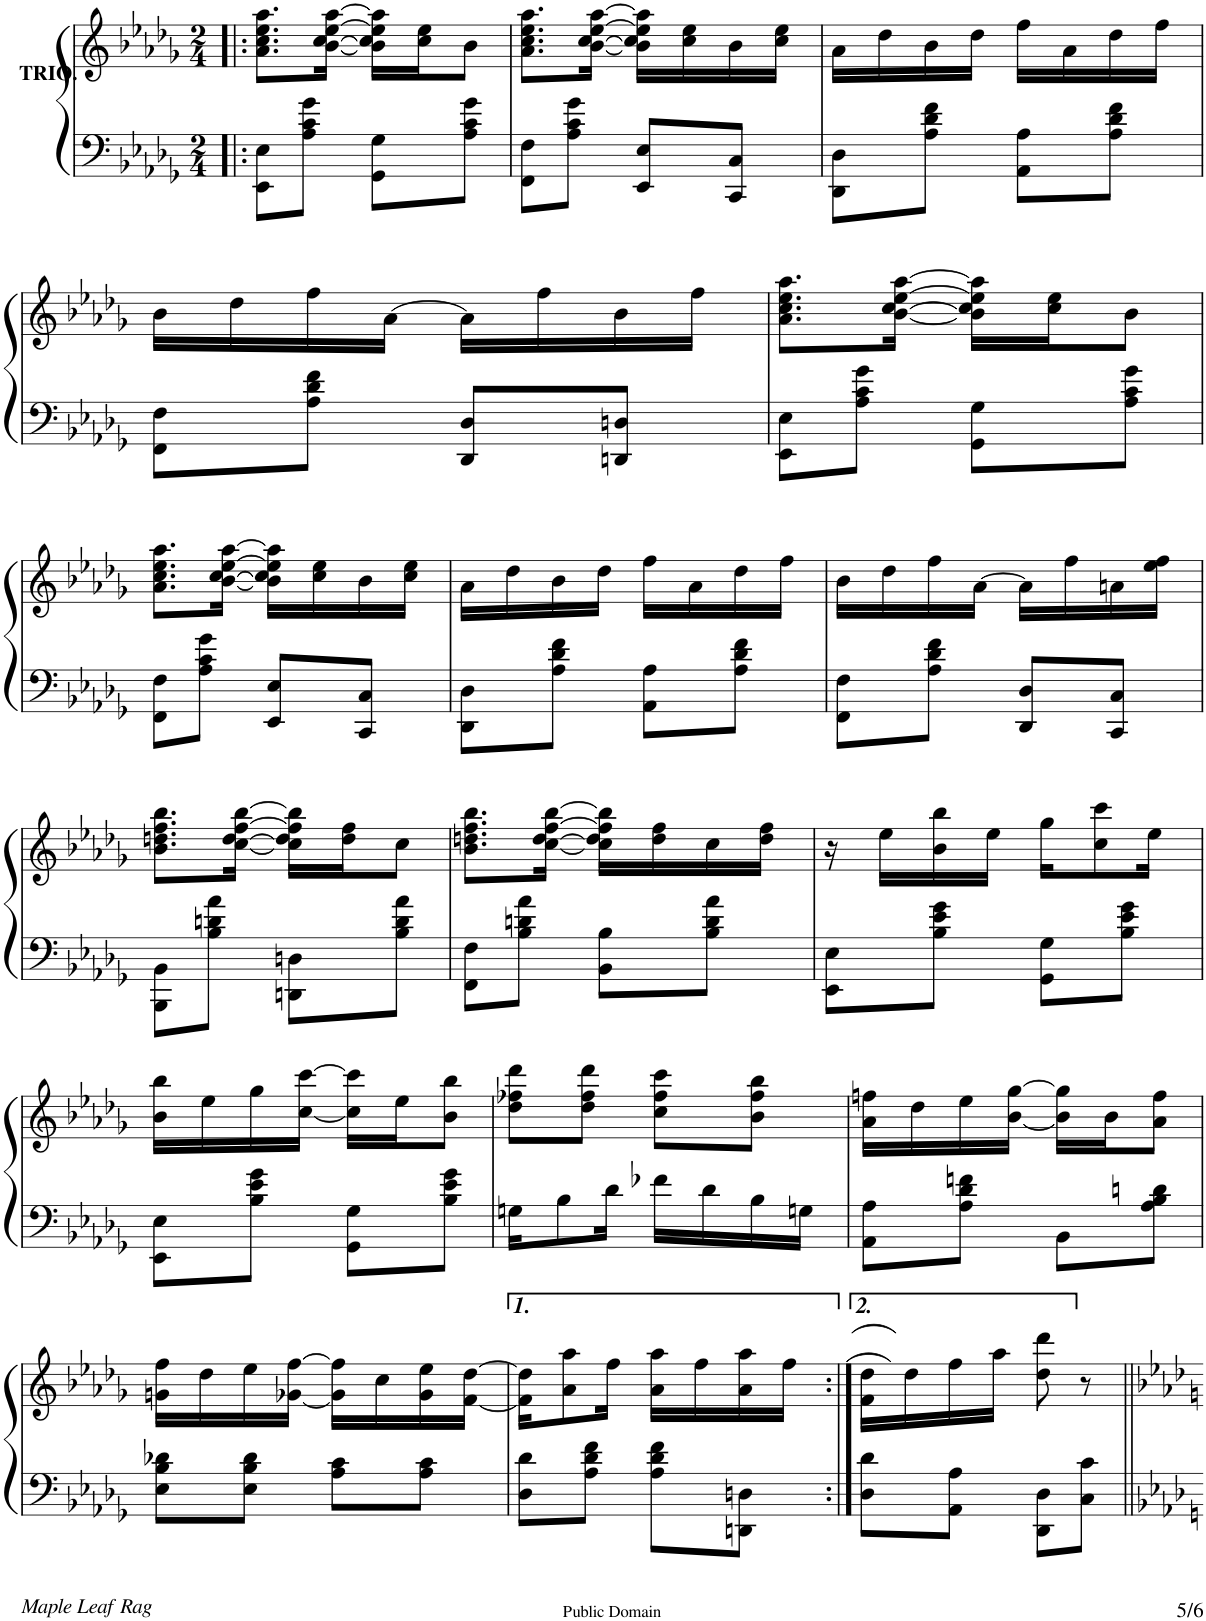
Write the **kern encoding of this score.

**kern	**kern
*part1	*part1
*staff2	*staff1
*I"Piano	*
*I'Pno	*
!!LO:PB:g=z
*clefF4	*clefG2
*k[b-e-a-d-g-]	*k[b-e-a-d-g-]
*M2/4	*M2/4
=52!|:	=52!|:
8EE-\ 8E-\L	8.a-\ 8.cc\ 8.ee-\ 8.aa-\L
8A-\ 8c\ 8g-\J	.
.	[16b-\ [16cc\ [16ee-\ [16aa-\Jk
8GG-\ 8G-\L	16b-\] 16cc\] 16ee-\] 16aa-\]LL
.	16cc\ 16ee-\J
8A-\ 8c\ 8g-\J	8b-\J
=53	=53
8FF\ 8F\L	8.a-\ 8.cc\ 8.ee-\ 8.aa-\L
8A-\ 8c\ 8g-\J	.
.	[16b-\ [16cc\ [16ee-\ [16aa-\Jk
8EE-/ 8E-/L	16b-\] 16cc\] 16ee-\] 16aa-\]LL
.	16cc\ 16ee-\
8CC/ 8C/J	16b-\
.	16cc\ 16ee-\JJ
=54	=54
8DD-\ 8D-\L	16a-\LL
.	16dd-\
8A-\ 8d-\ 8f\J	16b-\
.	16dd-\JJ
8AA-\ 8A-\L	16ff\LL
.	16a-\
8A-\ 8d-\ 8f\J	16dd-\
.	16ff\JJ
!!LO:LB:g=z
=55	=55
8FF\ 8F\L	16b-\LL
.	16dd-\
8A-\ 8d-\ 8f\J	16ff\
.	[16a-\JJ
8DD-/ 8D-/L	16a-\LL]
.	16ff\
8DDn/ 8Dn/J	16b-\
.	16ff\JJ
=56	=56
8EE-\ 8E-\L	8.a-\ 8.cc\ 8.ee-\ 8.aa-\L
8A-\ 8c\ 8g-\J	.
.	[16b-\ [16cc\ [16ee-\ [16aa-\Jk
8GG-\ 8G-\L	16b-\] 16cc\] 16ee-\] 16aa-\]LL
.	16cc\ 16ee-\J
8A-\ 8c\ 8g-\J	8b-\J
!!LO:LB:g=z
=57	=57
8FF\ 8F\L	8.a-\ 8.cc\ 8.ee-\ 8.aa-\L
8A-\ 8c\ 8g-\J	.
.	[16b-\ [16cc\ [16ee-\ [16aa-\Jk
8EE-/ 8E-/L	16b-\] 16cc\] 16ee-\] 16aa-\]LL
.	16cc\ 16ee-\
8CC/ 8C/J	16b-\
.	16cc\ 16ee-\JJ
=58	=58
8DD-\ 8D-\L	16a-\LL
.	16dd-\
8A-\ 8d-\ 8f\J	16b-\
.	16dd-\JJ
8AA-\ 8A-\L	16ff\LL
.	16a-\
8A-\ 8d-\ 8f\J	16dd-\
.	16ff\JJ
=59	=59
8FF\ 8F\L	16b-\LL
.	16dd-\
8A-\ 8d-\ 8f\J	16ff\
.	[16a-\JJ
8DD-/ 8D-/L	16a-\LL]
.	16ff\
8CC/ 8C/J	16an\
.	16ee-\ 16ff\JJ
!!LO:LB:g=z
=60	=60
8BBB-\ 8BB-\L	8.b-\ 8.ddn\ 8.ff\ 8.bb-\L
8B-\ 8dn\ 8a-\J	.
.	[16cc\ [16dd\ [16ff\ [16bb-\Jk
8DDn\ 8Dn\L	16cc\] 16dd\] 16ff\] 16bb-\]LL
.	16dd\ 16ff\J
8B-\ 8d\ 8a-\J	8cc\J
=61	=61
8FF\ 8F\L	8.b-\ 8.ddn\ 8.ff\ 8.bb-\L
8B-\ 8dn\ 8a-\J	.
.	[16cc\ [16dd\ [16ff\ [16bb-\Jk
8BB-\ 8B-\L	16cc\] 16dd\] 16ff\] 16bb-\]LL
.	16dd\ 16ff\
8B-\ 8d\ 8a-\J	16cc\
.	16dd\ 16ff\JJ
=62	=62
8EE-\ 8E-\L	16r
.	16ee-\LL
8B-\ 8e-\ 8g-\J	16b-\ 16bb-\
.	16ee-\JJ
8GG-\ 8G-\L	16gg-\KL
.	8cc\ 8ccc\
8B-\ 8e-\ 8g-\J	.
.	16ee-\Jk
!!LO:LB:g=z
=63	=63
8EE-\ 8E-\L	16b-\ 16bb-\LL
.	16ee-\
8B-\ 8e-\ 8g-\J	16gg-\
.	[16cc\ [16ccc\JJ
8GG-\ 8G-\L	16cc\] 16ccc\]LL
.	16ee-\J
8B-\ 8e-\ 8g-\J	8b-\ 8bb-\J
=64	=64
16Gn\KL	8dd-\ 8ff-X\ 8ddd-\L
8B-\	.
.	8dd-\ 8ff-\ 8ddd-\J
16d-\Jk	.
16f-X\LL	8cc\ 8ff-\ 8ccc\L
16d-\	.
16B-\	8b-\ 8ff-\ 8bb-\J
16Gn\JJ	.
=65	=65
8AA-\ 8A-\L	16a-\ 16ffn\LL
.	16dd-\
8A-\ 8d-\ 8fn\J	16ee-\
.	[16b-\ [16gg-\JJ
8BB-\L	16b-\] 16gg-\]LL
.	16b-\J
8A-\ 8B-\ 8dn\J	8a-\ 8ff\J
!!LO:LB:g=z
=66	=66
8E-\ 8B-\ 8d-X\L	16gn\ 16ff\LL
.	16dd-\
8E-\ 8B-\ 8d-\J	16ee-\
.	[16g-X\ [16ff\JJ
8A-\ 8c\L	16g-\] 16ff\]LL
.	16cc\
8A-\ 8c\J	16g-\ 16ee-\
.	[16f\ [16dd-\JJ
=67	=67
8D-\ 8d-\L	16f\] 16dd-\]KL
.	8a-\ 8aa-\
8A-\ 8d-\ 8f\J	.
.	16ff\Jk
8A-\ 8d-\ 8f\L	16a-\ 16aa-\LL
.	16ff\
8DDn\ 8Dn\J	16a-\ 16aa-\
.	16ff\JJ
=68:|!	=68:|!
8D-\ 8d-\L	((16f\ 16dd-\LL
.	16dd-\))
8AA-\ 8A-\J	16ff\
.	16aa-\JJ
8DD-\ 8D-\L	8dd-\ 8ddd-\
8C\ 8c\J	8r
=||	=||
*-	*-
